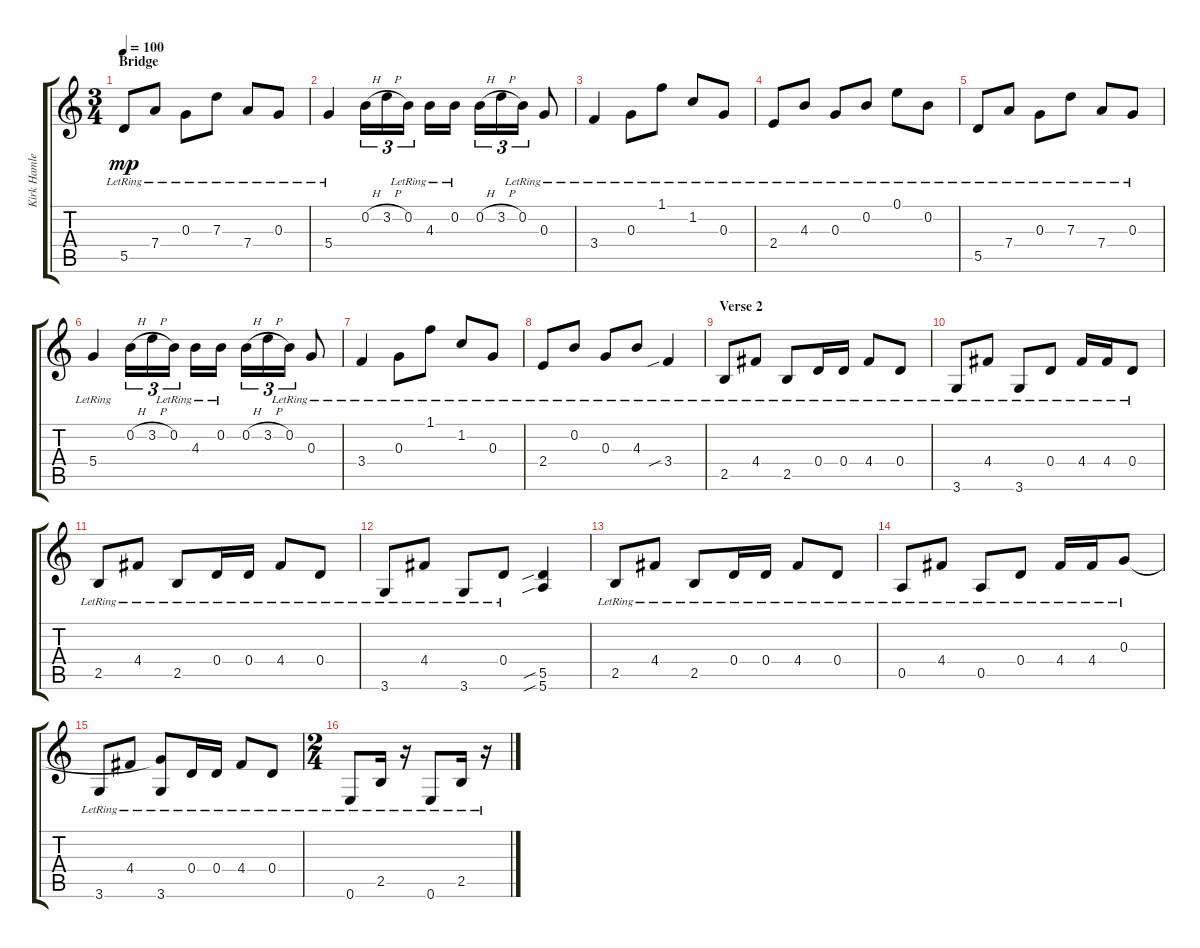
\track ("Kirk Hamlet" "Kirk Hamle") {instrument acousticguitarsteel}
\staff {score tabs}
\tuning (E4 B3 G3 D3 A2 E2) {hide}
\ts (3 4)
\section ("" "Bridge")
\tempo 100
\clef g2
\ks c
5.5{lr}.8{dy mp instrument acousticguitarsteel} 7.4{lr}.8 0.3{lr}.8 7.3{lr}.8 7.4{lr}.8 0.3{lr}.8 |
5.4{lr}.4 0.2{h}.16{tu (3 2)} 3.2{h}.16{tu (3 2)} 0.2{lr}.16{tu (3 2) beam splitsecondary} 4.3{lr}.16 0.2{lr}.16 0.2{h}.16{tu (3 2)} 3.2{h}.16{tu (3 2)} 0.2{lr}.16{tu (3 2)} 0.3{lr}.8 |
3.4{lr}.4 0.3{lr}.8 1.1{lr}.8 1.2{lr}.8 0.3{lr}.8 |
2.4{lr}.8 4.3{lr}.8 0.3{lr}.8 0.2{lr}.8 0.1{lr}.8 0.2{lr}.8 |
5.5{lr}.8 7.4{lr}.8 0.3{lr}.8 7.3{lr}.8 7.4{lr}.8 0.3{lr}.8 |
5.4{lr}.4 0.2{h}.16{tu (3 2)} 3.2{h}.16{tu (3 2)} 0.2{lr}.16{tu (3 2) beam splitsecondary} 4.3{lr}.16 0.2{lr}.16 0.2{h}.16{tu (3 2)} 3.2{h}.16{tu (3 2)} 0.2{lr}.16{tu (3 2)} 0.3{lr}.8 |
3.4{lr}.4 0.3{lr}.8 1.1{lr}.8 1.2{lr}.8 0.3{lr}.8 |
2.4{lr}.8 0.2{lr}.8 0.3{lr}.8 4.3{lr}.8 3.4{sib lr}.4 |
\section ("" "Verse 2")
2.5{lr}.8 4.4{lr}.8 2.5{lr}.8 0.4{lr}.16 0.4{lr}.16 4.4{lr}.8 0.4{lr}.8 |
3.6{lr}.8 4.4{lr}.8 3.6{lr}.8 0.4{lr}.8 4.4{lr}.16 4.4{lr}.16 0.4{lr}.8 |
2.5{lr}.8 4.4{lr}.8 2.5{lr}.8 0.4{lr}.16 0.4{lr}.16 4.4{lr}.8 0.4{lr}.8 |
3.6{lr}.8 4.4{lr}.8 3.6{lr}.8 0.4{lr}.8 (5.5{sib} 5.6{sib}).4 |
2.5{lr}.8 4.4{lr}.8 2.5{lr}.8 0.4{lr}.16 0.4{lr}.16 4.4{lr}.8 0.4{lr}.8 |
0.5{lr}.8 4.4{lr}.8 0.5{lr}.8 0.4{lr}.8 4.4{lr}.16 4.4{lr}.16 0.3{lr}.8 |
3.6{lr}.8 4.4{lr}.8 (0.3{t} 3.6{lr}).8 0.4{lr}.16 0.4{lr}.16 4.4{lr}.8 0.4{lr}.8 |
\ts (2 4)
0.6{lr}.8 2.5{lr}.16 r.16 0.6{lr}.8 2.5{lr}.16 r.16
